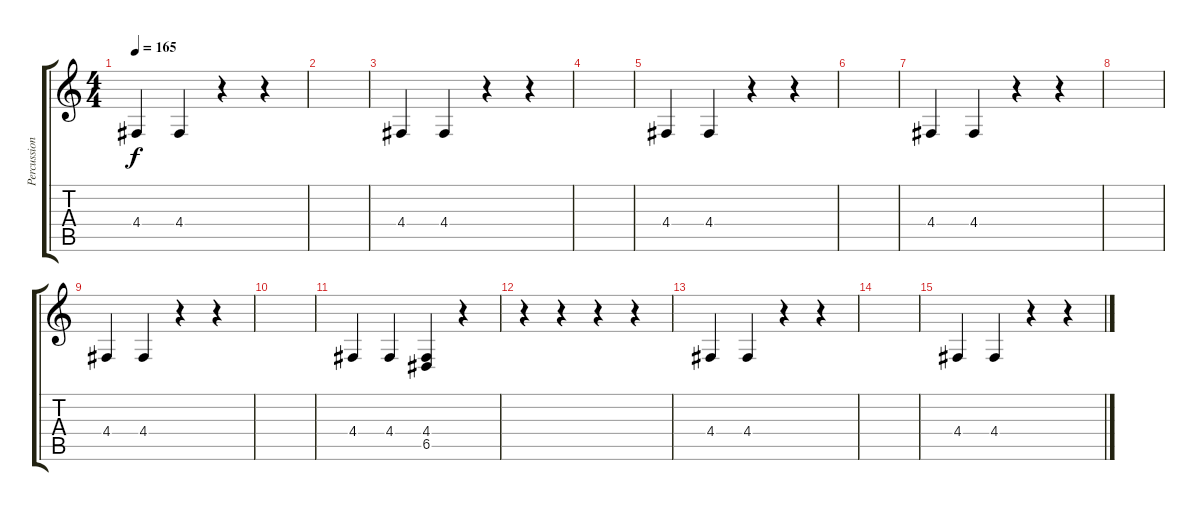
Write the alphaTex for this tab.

\track ("Percussion" "Percussion") {instrument melodictom}
\staff {score tabs}
\tuning (E4 B3 G3 D3 A2 E2) {hide}
\ts (4 4)
\tempo 165
\clef g2
\ks c
4.4.4{dy f} 4.4.4 r.4 r.4 |
|
4.4.4 4.4.4 r.4 r.4 |
|
4.4.4 4.4.4 r.4 r.4 |
|
4.4.4 4.4.4 r.4 r.4 |
|
4.4.4 4.4.4 r.4 r.4 |
|
4.4.4 4.4.4 (4.4 6.5).4 r.4 |
r.4 r.4 r.4 r.4 |
4.4.4 4.4.4 r.4 r.4 |
|
4.4.4 4.4.4 r.4 r.4
